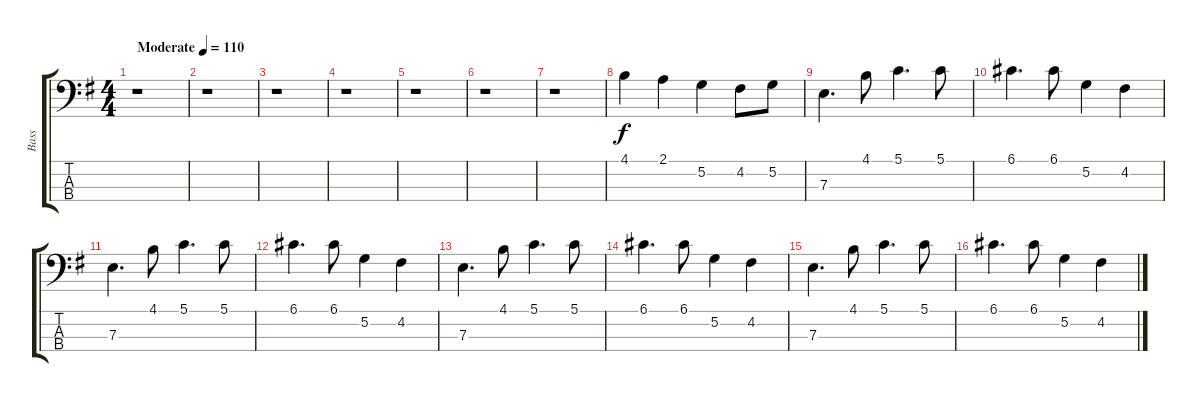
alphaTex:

\track ("Bass" "Bass") {instrument electricbassfinger}
\staff {score tabs}
\tuning (G2 D2 A1 E1) {hide}
\ts (4 4)
\tempo (110 "Moderate")
\clef f4
\ks eminor
r.1{dy f instrument electricbassfinger} |
r.1 |
r.1 |
r.1 |
r.1 |
r.1 |
r.1 |
4.1.4 2.1.4 5.2.4 4.2.8 5.2.8 |
7.3.4{d} 4.1.8 5.1.4{d} 5.1.8 |
6.1.4{d} 6.1.8 5.2.4 4.2.4 |
7.3.4{d} 4.1.8 5.1.4{d} 5.1.8 |
6.1.4{d} 6.1.8 5.2.4 4.2.4 |
7.3.4{d} 4.1.8 5.1.4{d} 5.1.8 |
6.1.4{d} 6.1.8 5.2.4 4.2.4 |
7.3.4{d} 4.1.8 5.1.4{d} 5.1.8 |
6.1.4{d} 6.1.8 5.2.4 4.2.4
